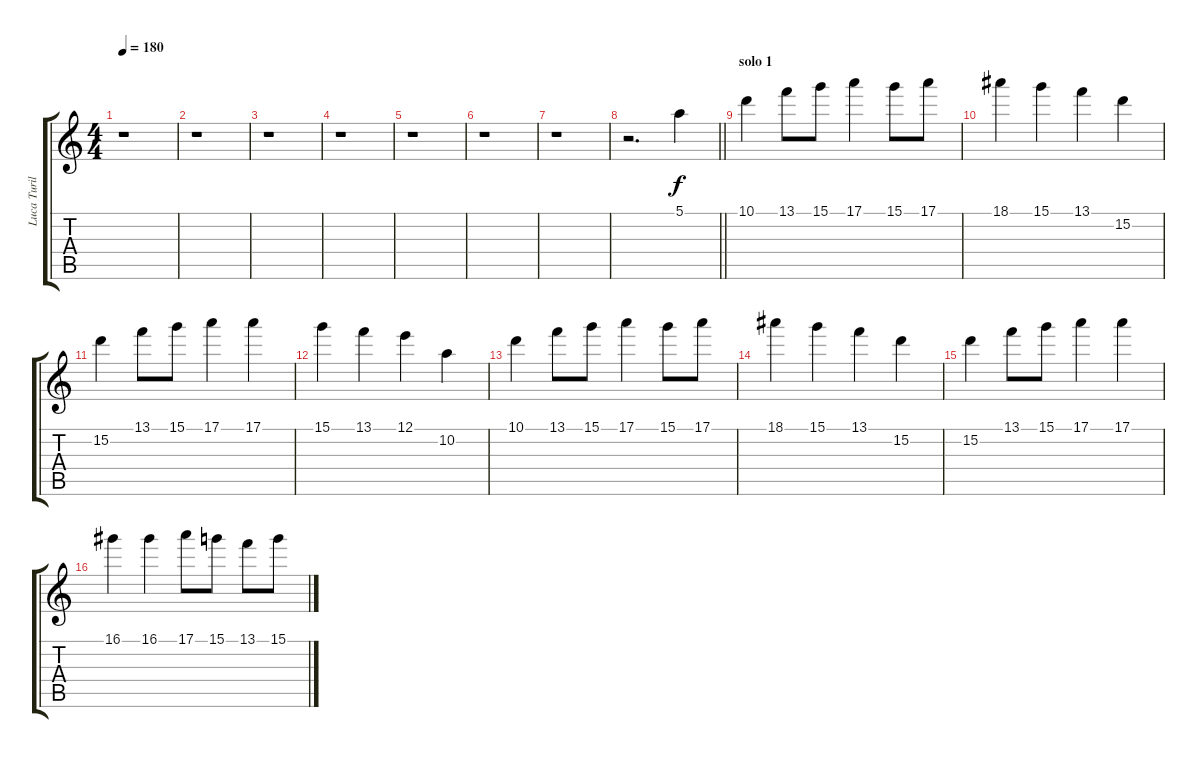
\track ("Luca Turilli" "Luca Turil") {instrument distortionguitar}
\staff {score tabs}
\tuning (E4 B3 G3 D3 A2 E2) {hide}
\ts (4 4)
\tempo 180
\clef g2
\ks c
r.1{dy f} |
r.1 |
r.1 |
r.1 |
r.1 |
r.1 |
r.1 |
\barLineRight lightlight
r.2{d} 5.1.4 |
\section ("" "solo 1")
10.1.4 13.1.8 15.1.8 17.1.4 15.1.8 17.1.8 |
18.1.4 15.1.4 13.1.4 15.2.4 |
15.2.4 13.1.8 15.1.8 17.1.4 17.1.4 |
15.1.4 13.1.4 12.1.4 10.2.4 |
10.1.4 13.1.8 15.1.8 17.1.4 15.1.8 17.1.8 |
18.1.4 15.1.4 13.1.4 15.2.4 |
15.2.4 13.1.8 15.1.8 17.1.4 17.1.4 |
16.1.4 16.1.4 17.1.8 15.1.8 13.1.8 15.1.8
